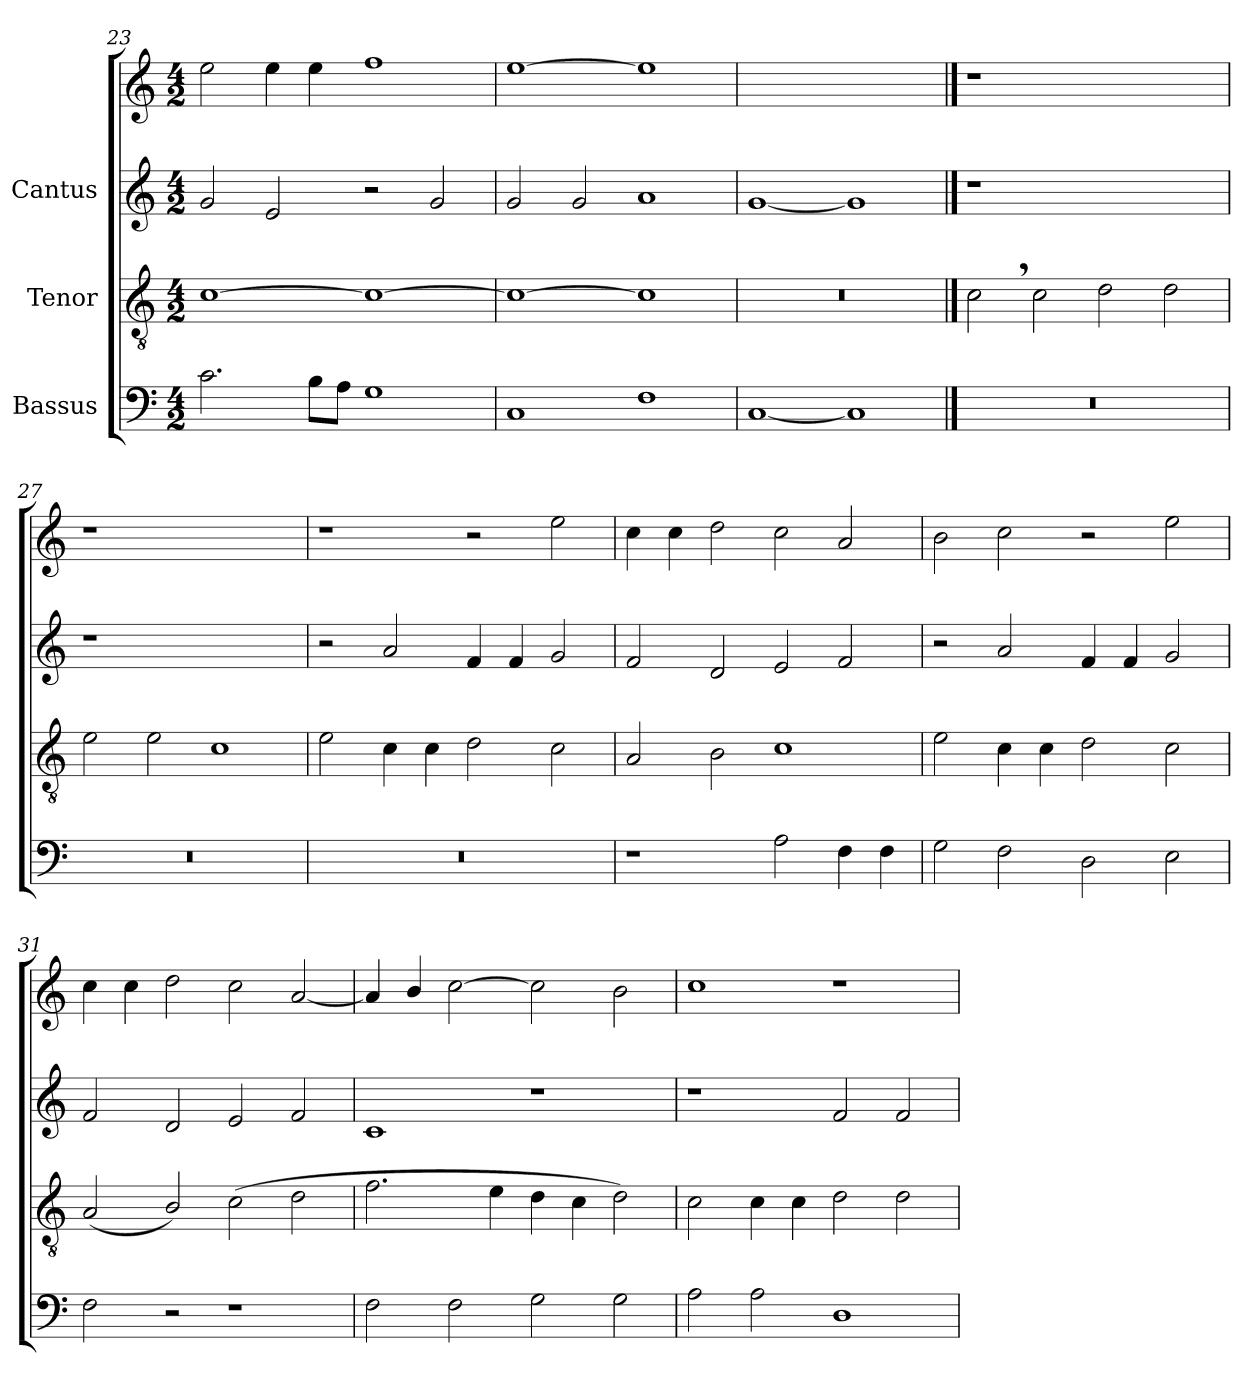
**kern	**kern	**kern	**kern
*part3	*part2	*part1	*part1
*staff4	*staff3	*staff2	*staff1
*I"Bassus	*I"Tenor	*I"Cantus	*
!!LO:PB:g=z
*clefF4	*clefGv2	*clefG2	*clefG2
*M4/2	*M4/2	*M4/2	*M4/2
=23	=23	=23	=23
2.c\	[>1c	2g/	2ee\
.	.	2e/	4ee\
8B\L	.	.	4ee\
8A\J	.	.	.
1G	1c_>	2r	1ff
.	.	2g/	.
=24	=24	=24	=24
1C	1c_>	2g/	[>1ee
.	.	2g/	.
1F	1c]	1a	1ee]
=25!|	=25!|	=25!|	=25!|
[<1C	0r	[<1g	0ryy
1C]	.	1g]	.
==26	==26	==26	==26
0r	2c,>\	1r	1r
.	2c\	.	.
.	2d\	1ryy	1ryy
.	2d\	.	.
=27	=27	=27	=27
0r	2e\	1r	1r
.	2e\	.	.
.	1c	1ryy	1ryy
!!LO:LB:g=z
=28	=28	=28	=28
0r	2e\	2r	1r
.	4c\	2a/	.
.	4c\	.	.
.	2d\	4f/	2r
.	.	4f/	.
.	2c\	2g/	2ee\
=29	=29	=29	=29
1r	2A/	2f/	4cc\
.	.	.	4cc\
.	2B\	2d/	2dd\
2A\	1c	2e/	2cc\
4F\	.	2f/	2a/
4F\	.	.	.
=30	=30	=30	=30
2G\	2e\	2r	2b\
2F\	4c\	2a/	2cc\
.	4c\	.	.
2D\	2d\	4f/	2r
.	.	4f/	.
2E\	2c\	2g/	2ee\
=31	=31	=31	=31
2F\	(<2A/	2f/	4cc\
.	.	.	4cc\
2r	2B/)	2d/	2dd\
1r	(>2c\	2e/	2cc\
.	2d\	2f/	[<2a/
!!LO:LB:g=z
=32	=32	=32	=32
2F\	2.f\	1c	4a/]
.	.	.	4b/
2F\	.	.	[>2cc\
.	4e\	.	.
2G\	4d\	1r	2cc\]
.	4c\	.	.
2G\	2d\)	.	2b\
=33	=33	=33	=33
2A\	2c\	1r	1cc
2A\	4c\	.	.
.	4c\	.	.
1D	2d\	2f/	1r
.	2d\	2f/	.
=	=	=	=
*-	*-	*-	*-
